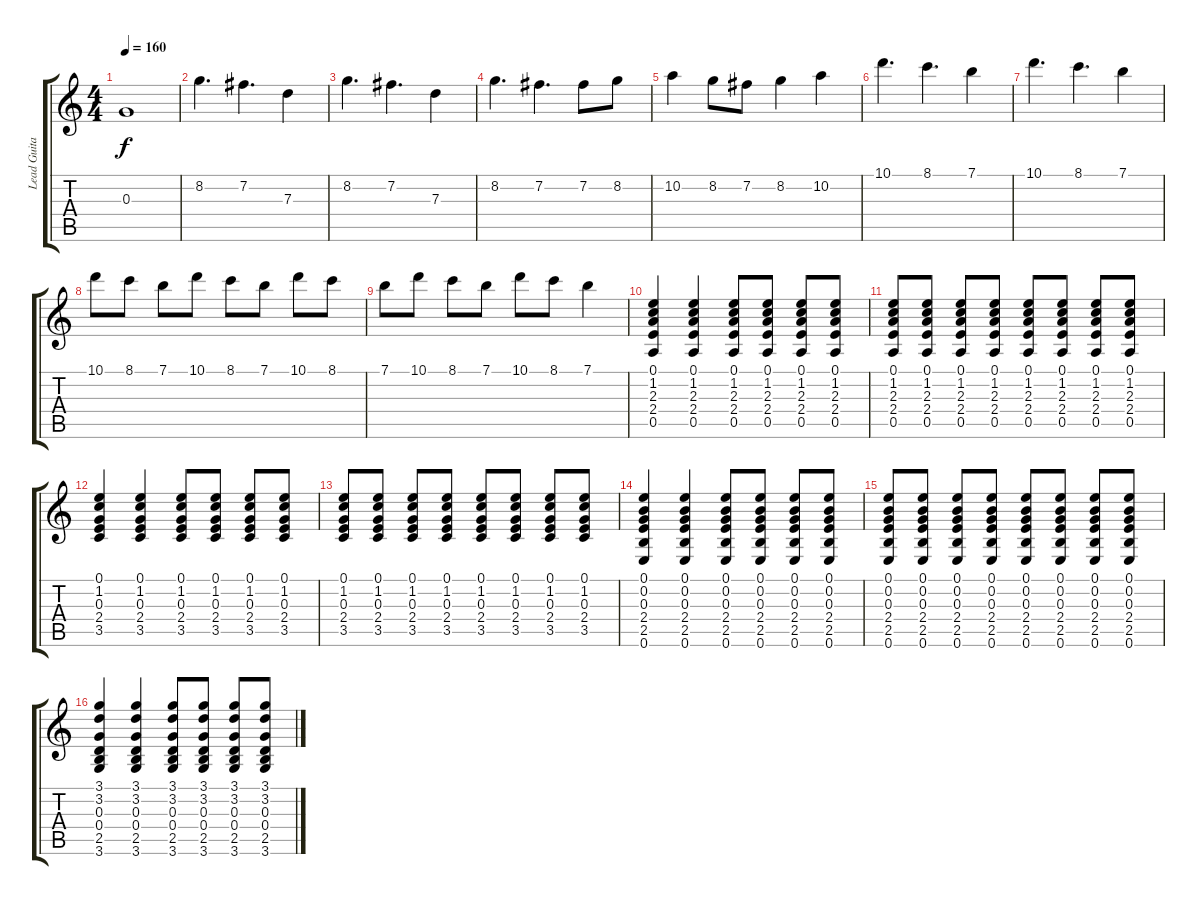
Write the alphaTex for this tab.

\track ("Lead Guitar" "Lead Guita") {instrument acousticguitarsteel}
\staff {score tabs}
\tuning (E4 B3 G3 D3 A2 E2) {hide}
\ts (4 4)
\tempo 160
\clef g2
\ks c
0.3.1{dy f} |
8.2.4{d} 7.2.4{d} 7.3.4 |
8.2.4{d} 7.2.4{d} 7.3.4 |
8.2.4{d} 7.2.4{d} 7.2.8 8.2.8 |
10.2.4 8.2.8 7.2.8 8.2.4 10.2.4 |
10.1.4{d} 8.1.4{d} 7.1.4 |
10.1.4{d} 8.1.4{d} 7.1.4 |
10.1.8 8.1.8 7.1.8 10.1.8 8.1.8 7.1.8 10.1.8 8.1.8 |
7.1.8 10.1.8 8.1.8 7.1.8 10.1.8 8.1.8 7.1.4 |
(0.1 1.2 2.3 2.4 0.5).4 (0.1 1.2 2.3 2.4 0.5).4 (0.1 1.2 2.3 2.4 0.5).8 (0.1 1.2 2.3 2.4 0.5).8 (0.1 1.2 2.3 2.4 0.5).8 (0.1 1.2 2.3 2.4 0.5).8 |
(0.1 1.2 2.3 2.4 0.5).8 (0.1 1.2 2.3 2.4 0.5).8 (0.1 1.2 2.3 2.4 0.5).8 (0.1 1.2 2.3 2.4 0.5).8 (0.1 1.2 2.3 2.4 0.5).8 (0.1 1.2 2.3 2.4 0.5).8 (0.1 1.2 2.3 2.4 0.5).8 (0.1 1.2 2.3 2.4 0.5).8 |
(0.1 1.2 0.3 2.4 3.5).4 (0.1 1.2 0.3 2.4 3.5).4 (0.1 1.2 0.3 2.4 3.5).8 (0.1 1.2 0.3 2.4 3.5).8 (0.1 1.2 0.3 2.4 3.5).8 (0.1 1.2 0.3 2.4 3.5).8 |
(0.1 1.2 0.3 2.4 3.5).8 (0.1 1.2 0.3 2.4 3.5).8 (0.1 1.2 0.3 2.4 3.5).8 (0.1 1.2 0.3 2.4 3.5).8 (0.1 1.2 0.3 2.4 3.5).8 (0.1 1.2 0.3 2.4 3.5).8 (0.1 1.2 0.3 2.4 3.5).8 (0.1 1.2 0.3 2.4 3.5).8 |
(0.1 0.2 0.3 2.4 2.5 0.6).4 (0.1 0.2 0.3 2.4 2.5 0.6).4 (0.1 0.2 0.3 2.4 2.5 0.6).8 (0.1 0.2 0.3 2.4 2.5 0.6).8 (0.1 0.2 0.3 2.4 2.5 0.6).8 (0.1 0.2 0.3 2.4 2.5 0.6).8 |
(0.1 0.2 0.3 2.4 2.5 0.6).8 (0.1 0.2 0.3 2.4 2.5 0.6).8 (0.1 0.2 0.3 2.4 2.5 0.6).8 (0.1 0.2 0.3 2.4 2.5 0.6).8 (0.1 0.2 0.3 2.4 2.5 0.6).8 (0.1 0.2 0.3 2.4 2.5 0.6).8 (0.1 0.2 0.3 2.4 2.5 0.6).8 (0.1 0.2 0.3 2.4 2.5 0.6).8 |
(3.1 3.2 0.3 0.4 2.5 3.6).4 (3.1 3.2 0.3 0.4 2.5 3.6).4 (3.1 3.2 0.3 0.4 2.5 3.6).8 (3.1 3.2 0.3 0.4 2.5 3.6).8 (3.1 3.2 0.3 0.4 2.5 3.6).8 (3.1 3.2 0.3 0.4 2.5 3.6).8
